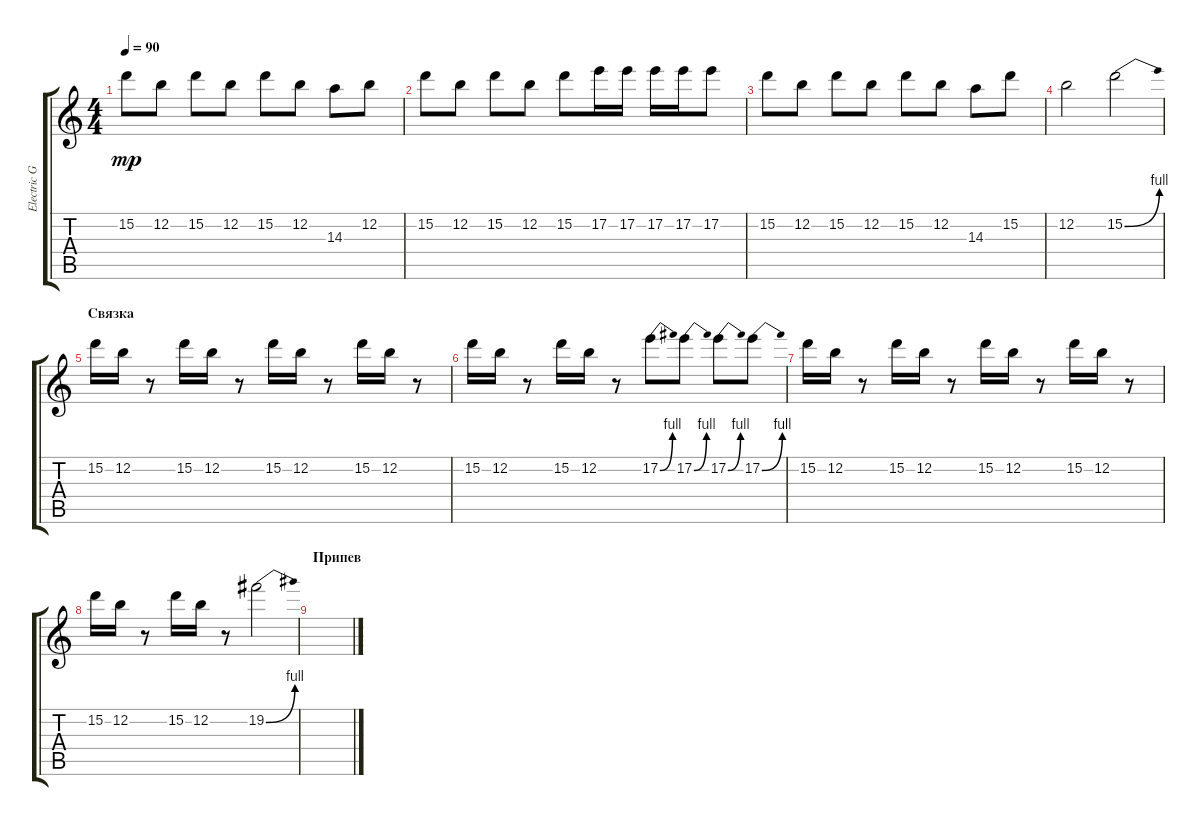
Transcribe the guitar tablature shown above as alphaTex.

\track ("Electric Guitar" "Electric G") {instrument overdrivenguitar}
\staff {score tabs}
\tuning (E4 B3 G3 D3 A2 E2) {hide}
\ts (4 4)
\tempo 90
\clef g2
\ks c
15.2.8{dy mp} 12.2.8 15.2.8 12.2.8 15.2.8 12.2.8 14.3.8 12.2.8 |
15.2.8 12.2.8 15.2.8 12.2.8 15.2.8 17.2.16 17.2.16 17.2.16 17.2.16 17.2.8 |
15.2.8 12.2.8 15.2.8 12.2.8 15.2.8 12.2.8 14.3.8 15.2.8 |
12.2.2 15.2{be (bend 0 0 60 4)}.2 |
\section ("" "Связка")
15.2.16 12.2.16 r.8 15.2.16 12.2.16 r.8 15.2.16 12.2.16 r.8 15.2.16 12.2.16 r.8 |
15.2.16 12.2.16 r.8 15.2.16 12.2.16 r.8 17.2{be (bend 0 0 60 4)}.8 17.2{be (bend 0 0 60 4)}.8 17.2{be (bend 0 0 60 4)}.8 17.2{be (bend 0 0 60 4)}.8 |
15.2.16 12.2.16 r.8 15.2.16 12.2.16 r.8 15.2.16 12.2.16 r.8 15.2.16 12.2.16 r.8 |
15.2.16 12.2.16 r.8 15.2.16 12.2.16 r.8 19.2{be (bend 0 0 60 4)}.2 |
\section ("" "Припев")
